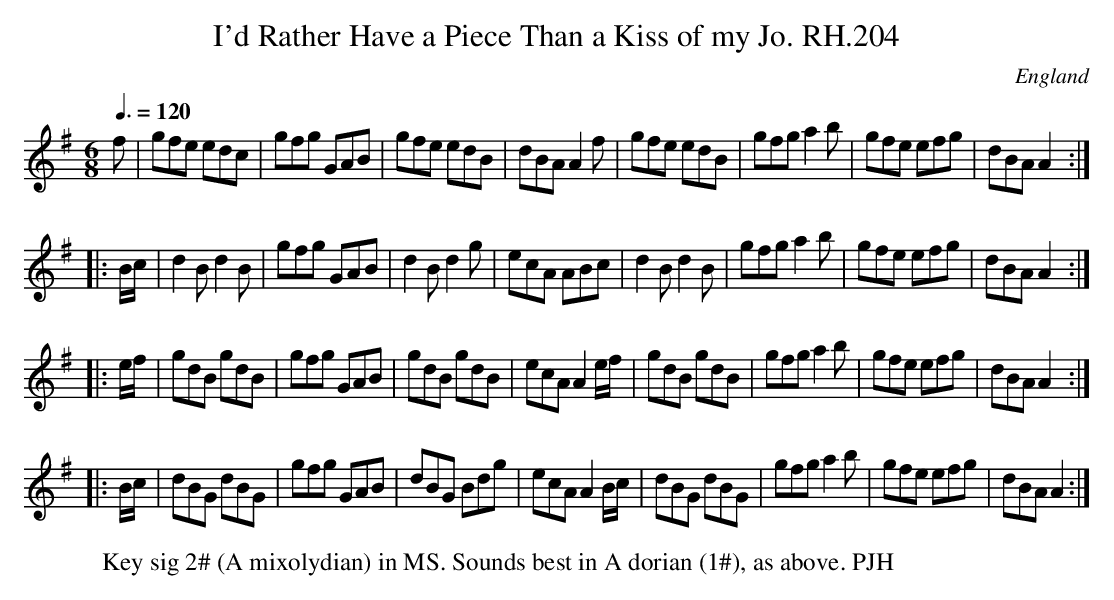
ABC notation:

X:1
T:I'd Rather Have a Piece Than a Kiss of my Jo. RH.204
O:England
M:6/8
L:1/8
Q:3/8=120
K:G
f|gfe edc|gfg GAB|gfe edB|dBA A2f|\
gfe edB|gfg a2b|gfe efg|dBA A2:|
|:B/c/|d2B d2B|gfg GAB|d2B d2g|ecA ABc|\
d2B d2B|gfg a2b|gfe efg|dBA A2:|
|:e/f/|gdB gdB|gfg GAB|gdB gdB|ecA A2e/f/|\
gdB gdB|gfg a2b|gfe efg|dBA A2:|
|:B/c/|dBG dBG|gfg GAB|dBG Bdg|ecA A2B/c/|\
dBG dBG|gfg a2b|gfe efg|dBA A2:|
W:Key sig 2# (A mixolydian) in MS. Sounds best in A dorian (1#), as above. PJH
